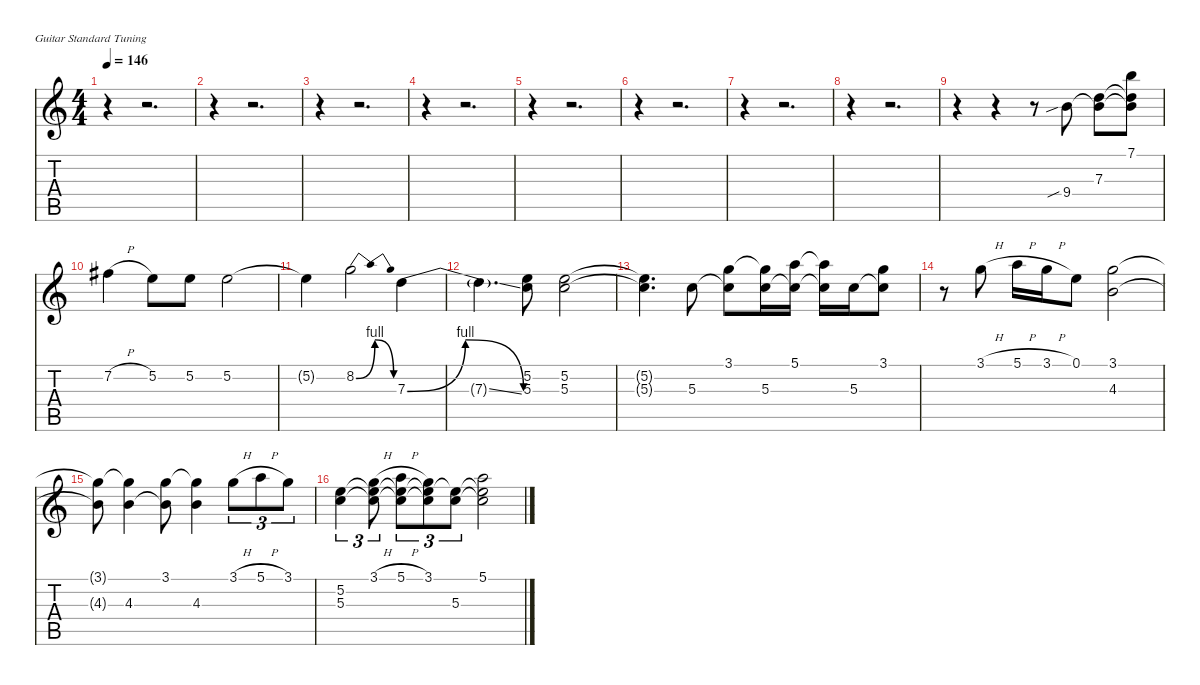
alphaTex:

\defaultSystemsLayout 4
\hideDynamics
\bracketExtendMode nobrackets
\singleTrackTrackNamePolicy hidden
\multiTrackTrackNamePolicy hidden
\firstSystemTrackNameMode fullname
\firstSystemTrackNameOrientation horizontal
\otherSystemsTrackNameOrientation horizontal
\track ("Guitar 3" "od.guit.") {instrument overdrivenguitar}
\staff {score tabs}
\tuning (E4 B3 G3 D3 A2 E2)
\ts (4 4)
\tempo 146
\clef g2
\ks c
r.4{dy f beam Down} r.2{d beam Down} |
r.4{beam Down} r.2{d beam Down} |
r.4{beam Down} r.2{d beam Down} |
r.4{beam Down} r.2{d beam Down} |
r.4{beam Down} r.2{d beam Down} |
r.4{beam Down} r.2{d beam Down} |
r.4{beam Down} r.2{d beam Down} |
r.4{beam Down} r.2{d beam Down} |
r.4{beam Down} r.4{beam Down} r.8{beam Down} 9.4{sib}.8{beam Down} (7.3 9.4{t}).8{beam Down} (7.1 7.3{t} 9.4{t}).8{beam Down} |
7.2{h acc #}.4{beam Down} 5.2.8{beam Down} 5.2.8{beam Down} 5.2.2{beam Down} |
5.2{t}.4{beam Down} 8.2{be (bendrelease 0 0 25.999999199999998 4 42.999998399999996 4 45.999998399999996 0)}.2{beam Down} 7.3{be (bendrelease 0 0 30 4 30 4 60 0)}.4{beam Down} |
7.3{ss t}.4{d beam Down} (5.2 5.3).8{beam Down} (5.2 5.3).2{beam Down} |
(5.2{t} 5.3{t}).4{d beam Down} 5.3.8{beam Down} (3.1 5.3{t}).8{beam Down} (3.1{t} 5.3).16{beam Down} (5.1 5.3{t}).16{beam Down} (5.1{t} 5.3{t}).16{beam Down} 5.3.16{beam Down} (3.1 5.3{t}).8{beam Down} |
r.8{beam Down} 3.1{h}.8{beam Down} 5.1{h}.16{beam Down} 3.1{h}.16{beam Down} 0.1.8{beam Down} (3.1 4.3).2{beam Down} |
(3.1{t} 4.3{t}).8{beam Down} (3.1{t} 4.3).4{beam Down} (3.1 4.3{t}).8{beam Down} (3.1{t} 4.3).4{beam Down} 3.1{h}.8{tu (3 2) beam Down} 5.1{h}.8{tu (3 2) beam Down} 3.1.8{tu (3 2) beam Down} |
(5.2 5.3).4{tu (3 2) beam Down} (3.1{h} 5.2{t} 5.3{t}).8{tu (3 2) beam Down} (5.1{h} 5.2{t} 5.3{t}).8{tu (3 2) beam Down} (3.1 5.2{t} 5.3{t}).8{tu (3 2) beam Down} (5.2{t} 5.3).8{tu (3 2) beam Down} (5.1 5.2{t} 5.3{t}).2{beam Down}
